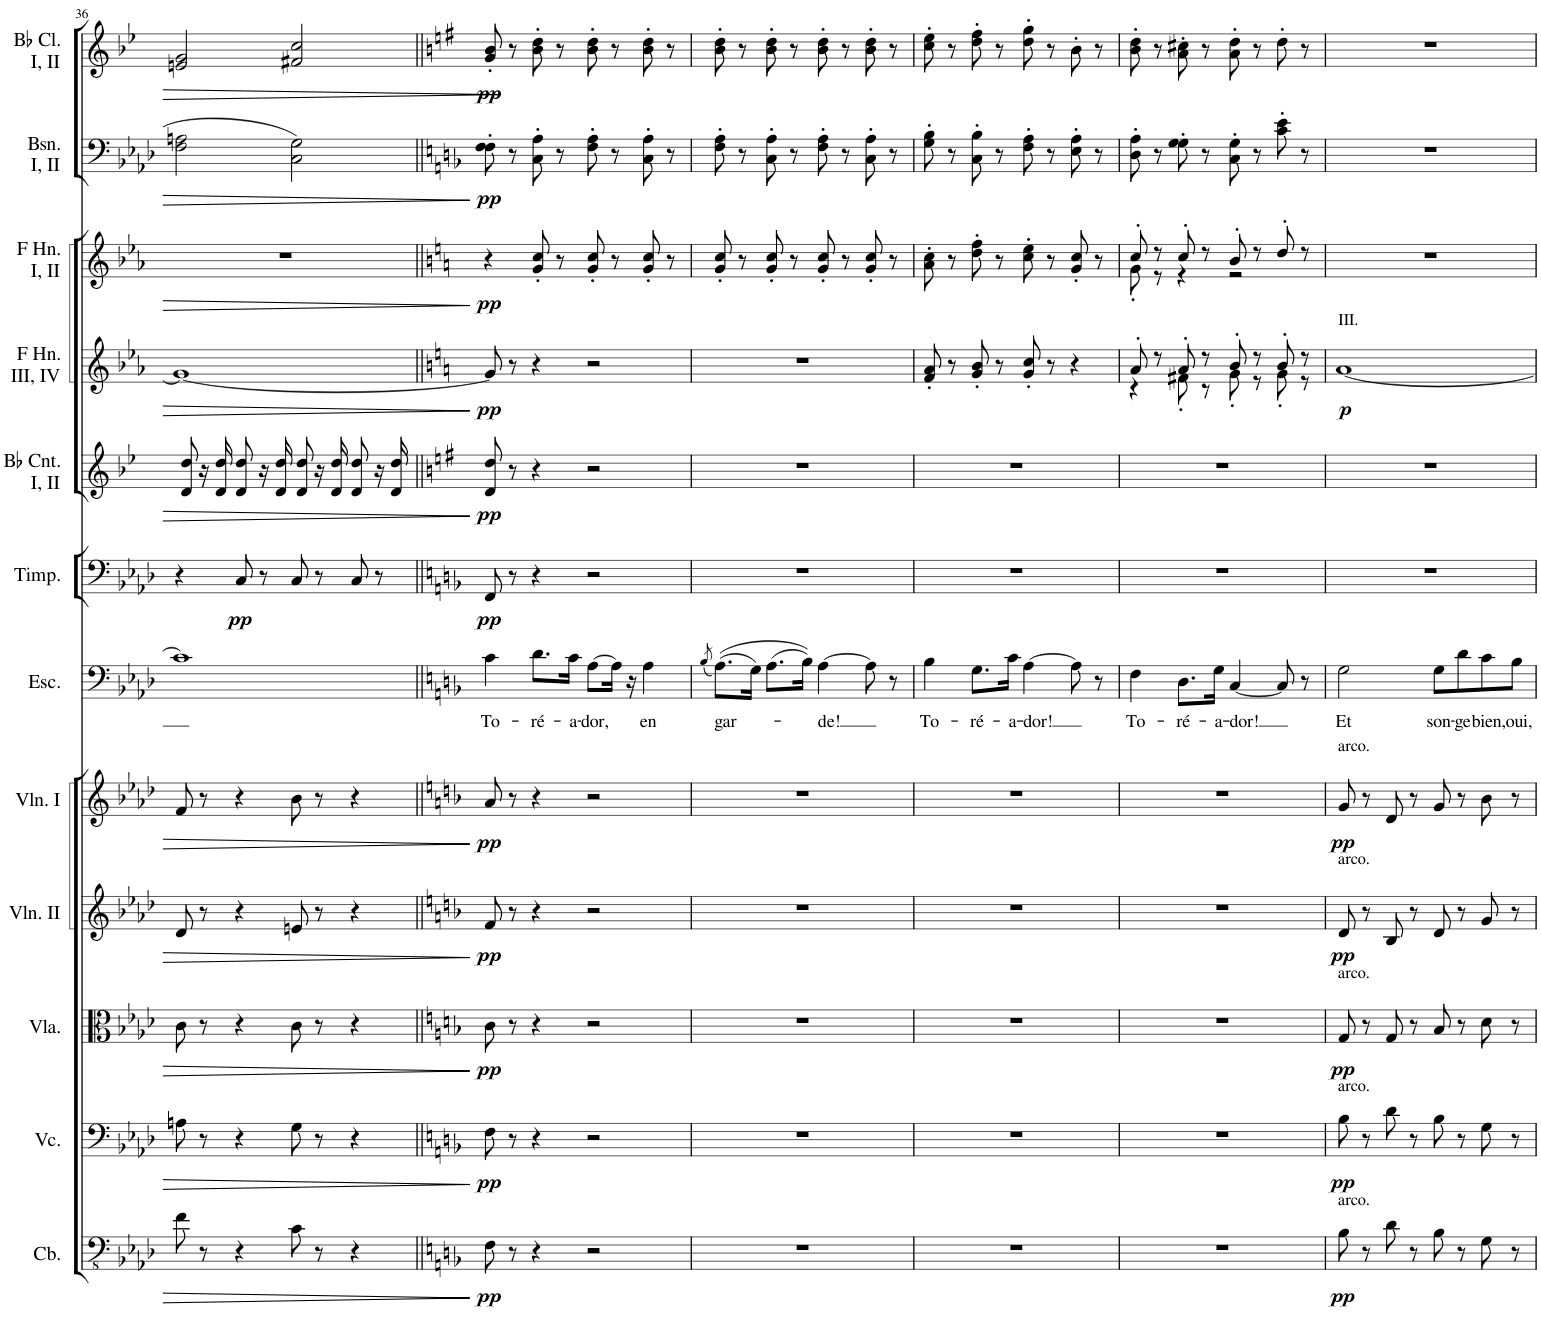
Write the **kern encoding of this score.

**kern	**dynam	**kern	**dynam	**kern	**dynam	**kern	**dynam	**kern	**dynam	**kern	**text	**kern	**dynam	**kern	**dynam	**kern	**dynam	**kern	**dynam	**kern	**dynam	**kern	**dynam
*part12	*part12	*part11	*part11	*part10	*part10	*part9	*part9	*part8	*part8	*part7	*part7	*part6	*part6	*part5	*part5	*part4	*part4	*part3	*part3	*part2	*part2	*part1	*part1
*staff12	*staff12	*staff11	*staff11	*staff10	*staff10	*staff9	*staff9	*staff8	*staff8	*staff7	*staff7	*staff6	*staff6	*staff5	*staff5	*staff4	*staff4	*staff3	*staff3	*staff2	*staff2	*staff1	*staff1
*I"Contrabass	*	*I"Violoncello	*	*I"Viola	*	*I"Violin II	*	*I"Violin I	*	*I"Escamillo	*	*I"Timpani	*	*I"Bb Cornet I, II	*	*I"Horn in F III, IV	*	*I"Horn in F I, II	*	*I"Bassoon I, II	*	*I"Bb Clarinet I, II	*
*I'Cb.	*	*I'Vc.	*	*I'Vla.	*	*I'Vln. II	*	*I'Vln. I	*	*I'Esc.	*	*I'Timp.	*	*I'Bb Cnt. I, II	*	*	*	*	*	*I'Bsn. I, II	*	*I'Bb Cl. I, II	*
!!LO:PB:g=z
*clefFv4	*	*clefF4	*	*clefC3	*	*clefG2	*	*clefG2	*	*clefF4	*	*clefF4	*	*clefG2	*	*clefG2	*	*clefG2	*	*clefF4	*	*clefG2	*
*	*	*	*	*	*	*	*	*	*	*	*	*	*	*Trd1c2	*	*Trd4c7	*	*Trd4c7	*	*	*	*Trd1c2	*
*k[b-e-a-d-]	*	*k[b-e-a-d-]	*	*k[b-e-a-d-]	*	*k[b-e-a-d-]	*	*k[b-e-a-d-]	*	*k[b-e-a-d-]	*	*k[b-e-a-d-]	*	*k[b-e-]	*	*k[b-e-a-]	*	*k[b-e-a-]	*	*k[b-e-a-d-]	*	*k[b-e-]	*
*M4/4	*	*M4/4	*	*M4/4	*	*M4/4	*	*M4/4	*	*M4/4	*	*M4/4	*	*M4/4	*	*M4/4	*	*M4/4	*	*M4/4	*	*M4/4	*
*met(c)	*	*met(c)	*	*met(c)	*	*met(c)	*	*met(c)	*	*met(c)	*	*met(c)	*	*met(c)	*	*met(c)	*	*met(c)	*	*met(c)	*	*met(c)	*
=36	=36	=36	=36	=36	=36	=36	=36	=36	=36	=36	=36	=36	=36	=36	=36	=36	=36	=36	=36	=36	=36	=36	=36
8F\	.	8An\	.	8c\	.	8d-/	.	8f/	.	1c]	.	4r	.	8d/ 8dd/	.	1g_	.	1r	.	2F\ 2An\	.	2en/ 2g/	.
8r	.	8r	.	8r	.	8r	.	8r	.	.	.	.	.	16r	.	.	.	.	.	.	.	.	.
.	.	.	.	.	.	.	.	.	.	.	.	.	.	16d/ 16dd/	.	.	.	.	.	.	.	.	.
!	!	!	!	!	!	!	!	!	!	!	!	!	!LO:DY:b	!	!	!	!	!	!	!	!	!	!
4r	.	4r	.	4r	.	4r	.	4r	.	.	.	8C/	pp	8d/ 8dd/	.	.	.	.	.	.	.	.	.
.	.	.	.	.	.	.	.	.	.	.	.	8r	.	16r	.	.	.	.	.	.	.	.	.
.	.	.	.	.	.	.	.	.	.	.	.	.	.	16d/ 16dd/	.	.	.	.	.	.	.	.	.
8C\	.	8G\	.	8c\	.	8en/	.	8b-\	.	.	.	8C/	.	8d/ 8dd/	.	.	.	.	.	2C\ 2G\	.	2f#X/ 2cc/	.
8r	.	8r	.	8r	.	8r	.	8r	.	.	.	8r	.	16r	.	.	.	.	.	.	.	.	.
.	.	.	.	.	.	.	.	.	.	.	.	.	.	16d/ 16dd/	.	.	.	.	.	.	.	.	.
4r	.	4r	.	4r	.	4r	.	4r	.	.	.	8C/	.	8d/ 8dd/	.	.	.	.	.	.	.	.	.
.	.	.	.	.	.	.	.	.	.	.	.	8r	.	16r	.	.	.	.	.	.	.	.	.
.	.	.	.	.	.	.	.	.	.	.	.	.	.	16d/ 16dd/	.	.	.	.	.	.	.	.	.
=37||	=37||	=37||	=37||	=37||	=37||	=37||	=37||	=37||	=37||	=37||	=37||	=37||	=37||	=37||	=37||	=37||	=37||	=37||	=37||	=37||	=37||	=37||	=37||
*k[b-]	*	*k[b-]	*	*k[b-]	*	*k[b-]	*	*k[b-]	*	*k[b-]	*	*k[b-]	*	*k[f#]	*	*k[]	*	*k[]	*	*k[b-]	*	*k[f#]	*
!	!LO:DY:b	!	!LO:DY:b	!	!LO:DY:b	!	!LO:DY:b	!	!LO:DY:b	!	!LO:LY:b	!	!LO:DY:b	!	!LO:DY:b	!	!LO:DY:b	!	!LO:DY:b	!	!LO:DY:b	!	!LO:DY:b
8FF\	pp	8F\	pp	8c\	pp	8f/	pp	8a/	pp	4c\	To-	8FF/	pp	8d/ 8dd/	pp	8g/]	pp	4r	pp	8F\' 8F\'	pp	8g/' 8b/'	pp
8r	.	8r	.	8r	.	8r	.	8r	.	.	.	8r	.	8r	.	8r	.	.	.	8r	.	8r	.
!	!	!	!	!	!	!	!	!	!	!	!LO:LY:b	!	!	!	!	!	!	!	!	!	!	!	!
4r	.	4r	.	4r	.	4r	.	4r	.	8.d\L	-ré-	4r	.	4r	.	4r	.	8g/' 8cc/'	.	8C\' 8A\'	.	8b\' 8dd\'	.
.	.	.	.	.	.	.	.	.	.	.	.	.	.	.	.	.	.	8r	.	8r	.	8r	.
!	!	!	!	!	!	!	!	!	!	!	!LO:LY:b	!	!	!	!	!	!	!	!	!	!	!	!
.	.	.	.	.	.	.	.	.	.	16c\Jk	-a-	.	.	.	.	.	.	.	.	.	.	.	.
!	!	!	!	!	!	!	!	!	!	!	!LO:LY:b	!	!	!	!	!	!	!	!	!	!	!	!
2r	.	2r	.	2r	.	2r	.	2r	.	[8A\L	-dor,	2r	.	2r	.	2r	.	8g/' 8cc/'	.	8F\' 8A\'	.	8b\' 8dd\'	.
.	.	.	.	.	.	.	.	.	.	16A\Jk]	.	.	.	.	.	.	.	8r	.	8r	.	8r	.
.	.	.	.	.	.	.	.	.	.	16r	.	.	.	.	.	.	.	.	.	.	.	.	.
!	!	!	!	!	!	!	!	!	!	!	!LO:LY:b	!	!	!	!	!	!	!	!	!	!	!	!
.	.	.	.	.	.	.	.	.	.	4A\	en	.	.	.	.	.	.	8g/' 8cc/'	.	8C\' 8A\'	.	8b\' 8dd\'	.
.	.	.	.	.	.	.	.	.	.	.	.	.	.	.	.	.	.	8r	.	8r	.	8r	.
=38	=38	=38	=38	=38	=38	=38	=38	=38	=38	=38	=38	=38	=38	=38	=38	=38	=38	=38	=38	=38	=38	=38	=38
.	.	.	.	.	.	.	.	.	.	(8qB-/	.	.	.	.	.	.	.	.	.	.	.	.	.
!	!	!	!	!	!	!	!	!	!	!	!LO:LY:b	!	!	!	!	!	!	!	!	!	!	!	!
1r	.	1r	.	1r	.	1r	.	1r	.	((8.A\L)	gar-	1r	.	1r	.	1r	.	8g/' 8cc/'	.	8F\' 8A\'	.	8b\' 8dd\'	.
.	.	.	.	.	.	.	.	.	.	.	.	.	.	.	.	.	.	8r	.	8r	.	8r	.
.	.	.	.	.	.	.	.	.	.	16G\Jk)	.	.	.	.	.	.	.	.	.	.	.	.	.
.	.	.	.	.	.	.	.	.	.	(8.A\L	.	.	.	.	.	.	.	8g/' 8cc/'	.	8C\' 8A\'	.	8b\' 8dd\'	.
.	.	.	.	.	.	.	.	.	.	.	.	.	.	.	.	.	.	8r	.	8r	.	8r	.
.	.	.	.	.	.	.	.	.	.	16B-\Jk))	.	.	.	.	.	.	.	.	.	.	.	.	.
!	!	!	!	!	!	!	!	!	!	!	!LO:LY:b	!	!	!	!	!	!	!	!	!	!	!	!
.	.	.	.	.	.	.	.	.	.	[4A\	-de!	.	.	.	.	.	.	8g/' 8cc/'	.	8F\' 8A\'	.	8b\' 8dd\'	.
.	.	.	.	.	.	.	.	.	.	.	.	.	.	.	.	.	.	8r	.	8r	.	8r	.
.	.	.	.	.	.	.	.	.	.	8A\]	.	.	.	.	.	.	.	8g/' 8cc/'	.	8C\' 8A\'	.	8b\' 8dd\'	.
.	.	.	.	.	.	.	.	.	.	8r	.	.	.	.	.	.	.	8r	.	8r	.	8r	.
=39	=39	=39	=39	=39	=39	=39	=39	=39	=39	=39	=39	=39	=39	=39	=39	=39	=39	=39	=39	=39	=39	=39	=39
!	!	!	!	!	!	!	!	!	!	!	!LO:LY:b	!	!	!	!	!	!	!	!	!	!	!	!
1r	.	1r	.	1r	.	1r	.	1r	.	4B-\	To-	1r	.	1r	.	8f/' 8a/'	.	8a\' 8cc\'	.	8G\' 8B-\'	.	8cc\' 8ee\'	.
.	.	.	.	.	.	.	.	.	.	.	.	.	.	.	.	8r	.	8r	.	8r	.	8r	.
!	!	!	!	!	!	!	!	!	!	!	!LO:LY:b	!	!	!	!	!	!	!	!	!	!	!	!
.	.	.	.	.	.	.	.	.	.	8.G\L	-ré-	.	.	.	.	8g/' 8b/'	.	8dd\' 8ff\'	.	8C\' 8B-\'	.	8dd\' 8ff#\'	.
.	.	.	.	.	.	.	.	.	.	.	.	.	.	.	.	8r	.	8r	.	8r	.	8r	.
!	!	!	!	!	!	!	!	!	!	!	!LO:LY:b	!	!	!	!	!	!	!	!	!	!	!	!
.	.	.	.	.	.	.	.	.	.	16c\Jk	-a-	.	.	.	.	.	.	.	.	.	.	.	.
!	!	!	!	!	!	!	!	!	!	!	!LO:LY:b	!	!	!	!	!	!	!	!	!	!	!	!
.	.	.	.	.	.	.	.	.	.	[4A\	-dor!	.	.	.	.	8g/' 8cc/'	.	8cc\' 8ee\'	.	8F\' 8A\'	.	8dd\' 8gg\'	.
.	.	.	.	.	.	.	.	.	.	.	.	.	.	.	.	8r	.	8r	.	8r	.	8r	.
.	.	.	.	.	.	.	.	.	.	8A\]	.	.	.	.	.	4r	.	8g/' 8cc/'	.	8E\' 8A\'	.	8b'\	.
.	.	.	.	.	.	.	.	.	.	8r	.	.	.	.	.	.	.	8r	.	8r	.	8r	.
=40	=40	=40	=40	=40	=40	=40	=40	=40	=40	=40	=40	=40	=40	=40	=40	=40	=40	=40	=40	=40	=40	=40	=40
!	!	!	!	!	!	!	!	!	!	!	!LO:LY:b	!	!	!	!	!	!	!	!	!	!	!	!
*	*	*	*	*	*	*	*	*	*	*	*	*	*	*	*	*^	*	*^	*	*	*	*	*
1r	.	1r	.	1r	.	1r	.	1r	.	4F\	To-	1r	.	1r	.	8a'/	4r	.	8cc'/	8g'\	.	8D\' 8A\'	.	8b\' 8dd\'	.
.	.	.	.	.	.	.	.	.	.	.	.	.	.	.	.	8r	.	.	8r	8r	.	8r	.	8r	.
!	!	!	!	!	!	!	!	!	!	!	!LO:LY:b	!	!	!	!	!	!	!	!	!	!	!	!	!	!
.	.	.	.	.	.	.	.	.	.	8.D\L	-ré-	.	.	.	.	8a'/	8f#X'\	.	8cc'/	4r	.	8G\' 8G\'	.	8a\' 8cc#X\'	.
.	.	.	.	.	.	.	.	.	.	.	.	.	.	.	.	8r	8r	.	8r	.	.	8r	.	8r	.
!	!	!	!	!	!	!	!	!	!	!	!LO:LY:b	!	!	!	!	!	!	!	!	!	!	!	!	!	!
.	.	.	.	.	.	.	.	.	.	16G\Jk	-a-	.	.	.	.	.	.	.	.	.	.	.	.	.	.
!	!	!	!	!	!	!	!	!	!	!	!LO:LY:b	!	!	!	!	!	!	!	!	!	!	!	!	!	!
.	.	.	.	.	.	.	.	.	.	[4C/	-dor!	.	.	.	.	8b'/	8g'\	.	8b'/	2r	.	8C\' 8G\'	.	8a\' 8dd\'	.
.	.	.	.	.	.	.	.	.	.	.	.	.	.	.	.	8r	8r	.	8r	.	.	8r	.	8r	.
.	.	.	.	.	.	.	.	.	.	8C/]	.	.	.	.	.	8b'/	8g'\	.	8dd'/	.	.	8c\' 8e\'	.	8dd'\	.
.	.	.	.	.	.	.	.	.	.	8r	.	.	.	.	.	8r	8r	.	8r	.	.	8r	.	8r	.
*	*	*	*	*	*	*	*	*	*	*	*	*	*	*	*	*	*	*	*v	*v	*	*	*	*	*
=41	=41	=41	=41	=41	=41	=41	=41	=41	=41	=41	=41	=41	=41	=41	=41	=41	=41	=41	=41	=41	=41	=41	=41	=41
!	!	!	!	!	!	!	!	!	!	!	!	!	!	!	!	!LO:TX:a:t=III.	!	!	!	!	!	!	!	!
!	!	!	!	!	!	!	!	!LO:TX:a:t=arco.	!	!	!	!	!	!	!	!	!	!	!	!	!	!	!	!
!	!	!	!	!	!	!LO:TX:a:t=arco.	!	!	!	!	!	!	!	!	!	!	!	!	!	!	!	!	!	!
!	!	!	!	!LO:TX:a:t=arco.	!	!	!	!	!	!	!	!	!	!	!	!	!	!	!	!	!	!	!	!
!	!	!LO:TX:a:t=arco.	!	!	!	!	!	!	!	!	!	!	!	!	!	!	!	!	!	!	!	!	!	!
!LO:TX:a:t=arco.	!	!	!	!	!	!	!	!	!	!	!	!	!	!	!	!	!	!	!	!	!	!	!	!
!	!LO:DY:b	!	!LO:DY:b	!	!LO:DY:b	!	!LO:DY:b	!	!LO:DY:b	!	!LO:LY:b	!	!	!	!	!	!	!LO:DY:b	!	!	!	!	!	!
*	*	*	*	*	*	*	*	*	*	*	*	*	*	*	*	*v	*v	*	*	*	*	*	*	*
8BB-\	pp	8B-\	pp	8G/	pp	8d/	pp	8g/	pp	2G\	Et	1r	.	1r	.	[1a	p	1r	.	1r	.	1r	.
8r	.	8r	.	8r	.	8r	.	8r	.	.	.	.	.	.	.	.	.	.	.	.	.	.	.
8D\	.	8d\	.	8G/	.	8B-/	.	8d/	.	.	.	.	.	.	.	.	.	.	.	.	.	.	.
8r	.	8r	.	8r	.	8r	.	8r	.	.	.	.	.	.	.	.	.	.	.	.	.	.	.
!	!	!	!	!	!	!	!	!	!	!	!LO:LY:b	!	!	!	!	!	!	!	!	!	!	!	!
8BB-\	.	8B-\	.	8B-/	.	8d/	.	8g/	.	8G\L	son-	.	.	.	.	.	.	.	.	.	.	.	.
!	!	!	!	!	!	!	!	!	!	!	!LO:LY:b	!	!	!	!	!	!	!	!	!	!	!	!
8r	.	8r	.	8r	.	8r	.	8r	.	8d\	-ge	.	.	.	.	.	.	.	.	.	.	.	.
!	!	!	!	!	!	!	!	!	!	!	!LO:LY:b	!	!	!	!	!	!	!	!	!	!	!	!
8GG\	.	8G\	.	8d\	.	8g/	.	8b-\	.	8c\	bien,	.	.	.	.	.	.	.	.	.	.	.	.
!	!	!	!	!	!	!	!	!	!	!	!LO:LY:b	!	!	!	!	!	!	!	!	!	!	!	!
8r	.	8r	.	8r	.	8r	.	8r	.	8B-\J	oui,	.	.	.	.	.	.	.	.	.	.	.	.
=	=	=	=	=	=	=	=	=	=	=	=	=	=	=	=	=	=	=	=	=	=	=	=
*-	*-	*-	*-	*-	*-	*-	*-	*-	*-	*-	*-	*-	*-	*-	*-	*-	*-	*-	*-	*-	*-	*-	*-
